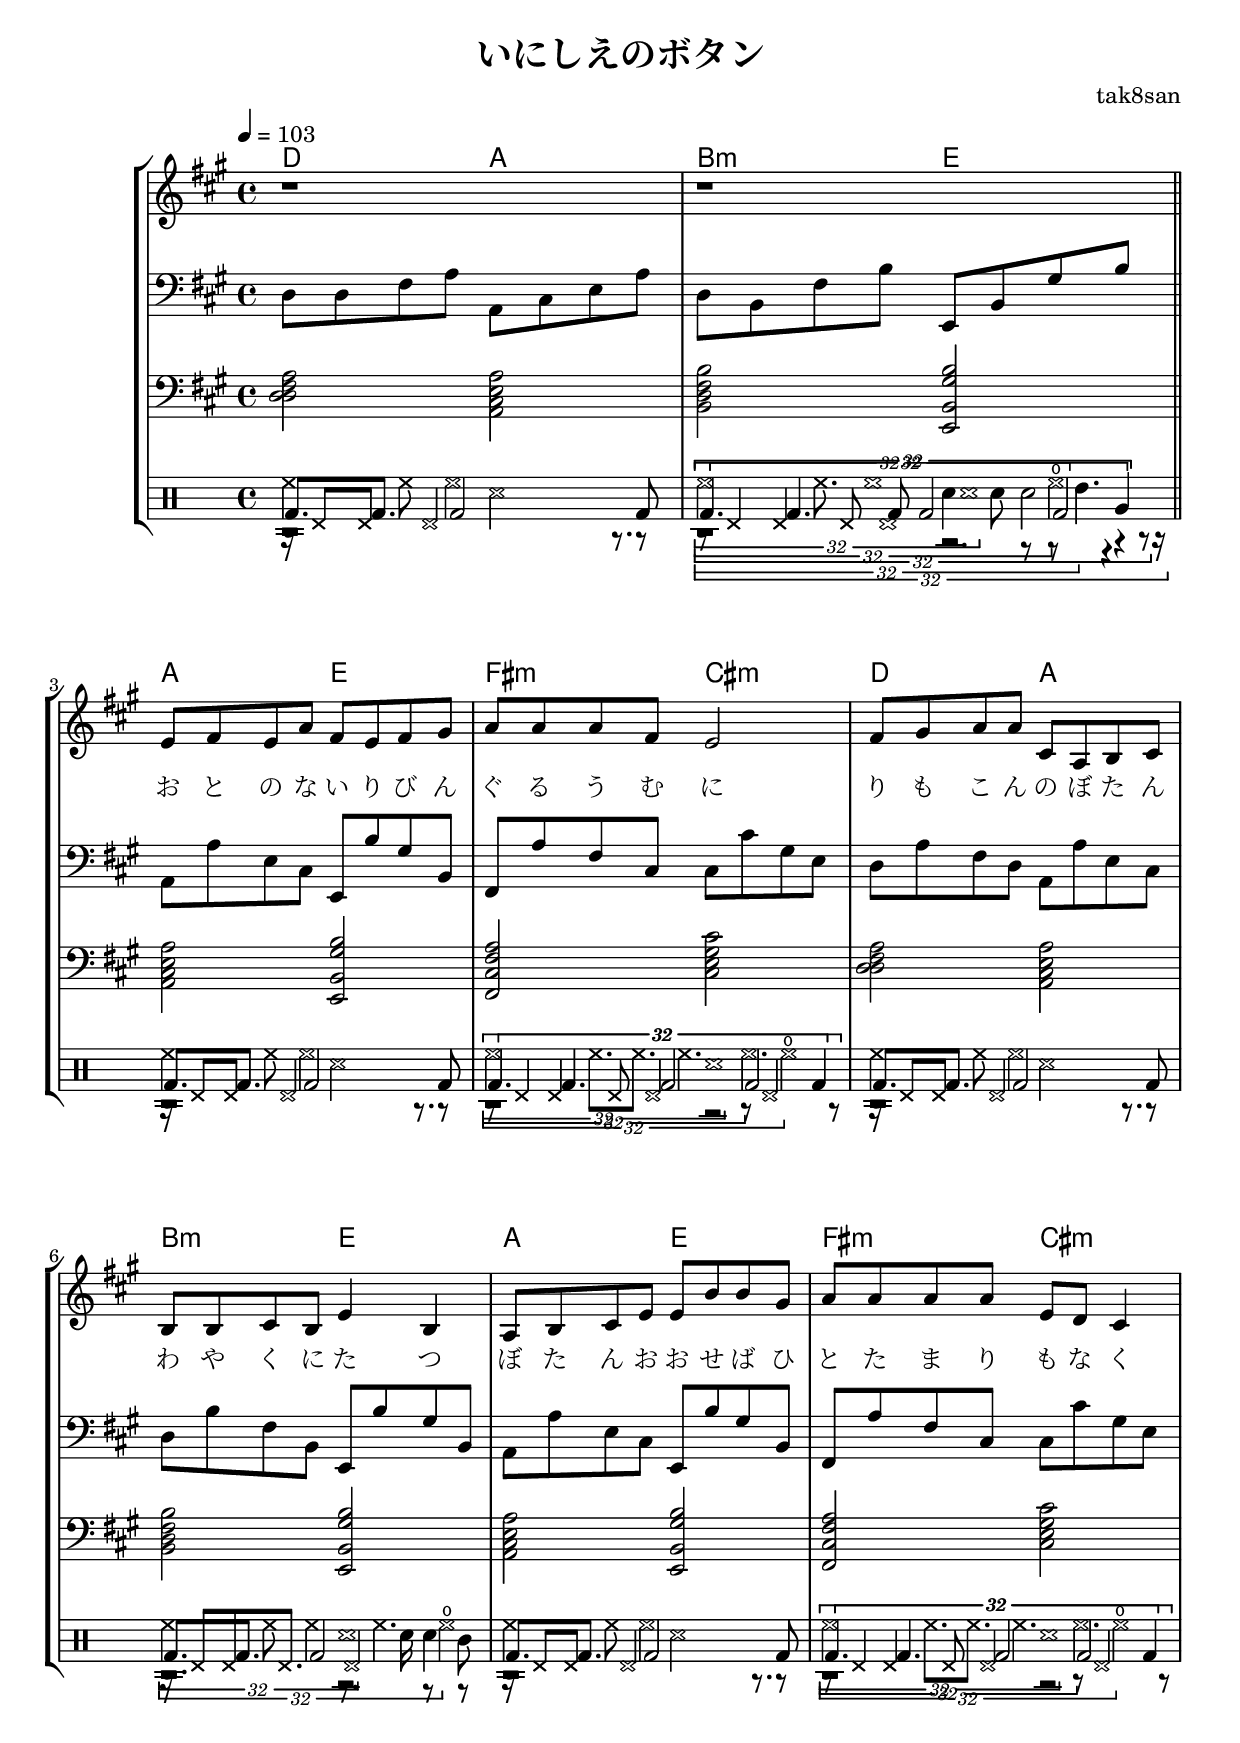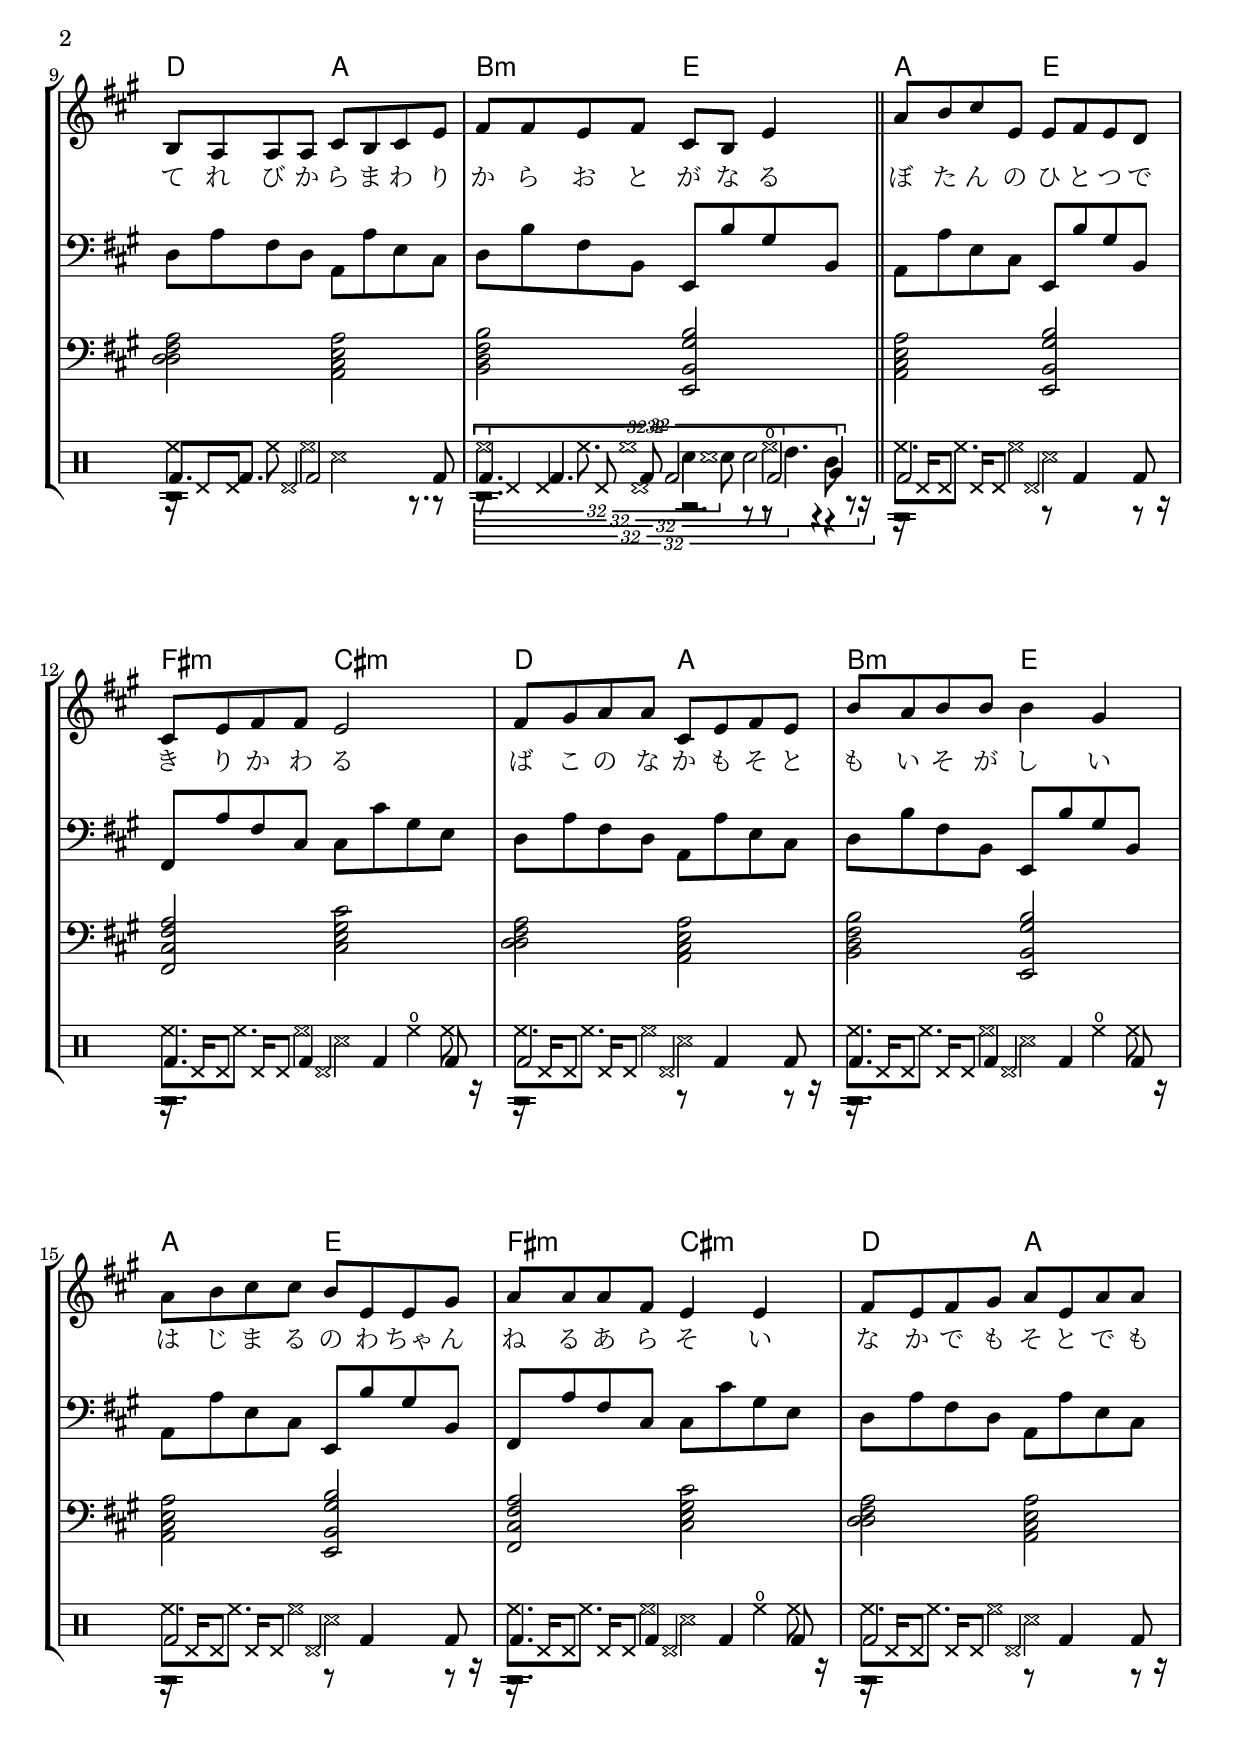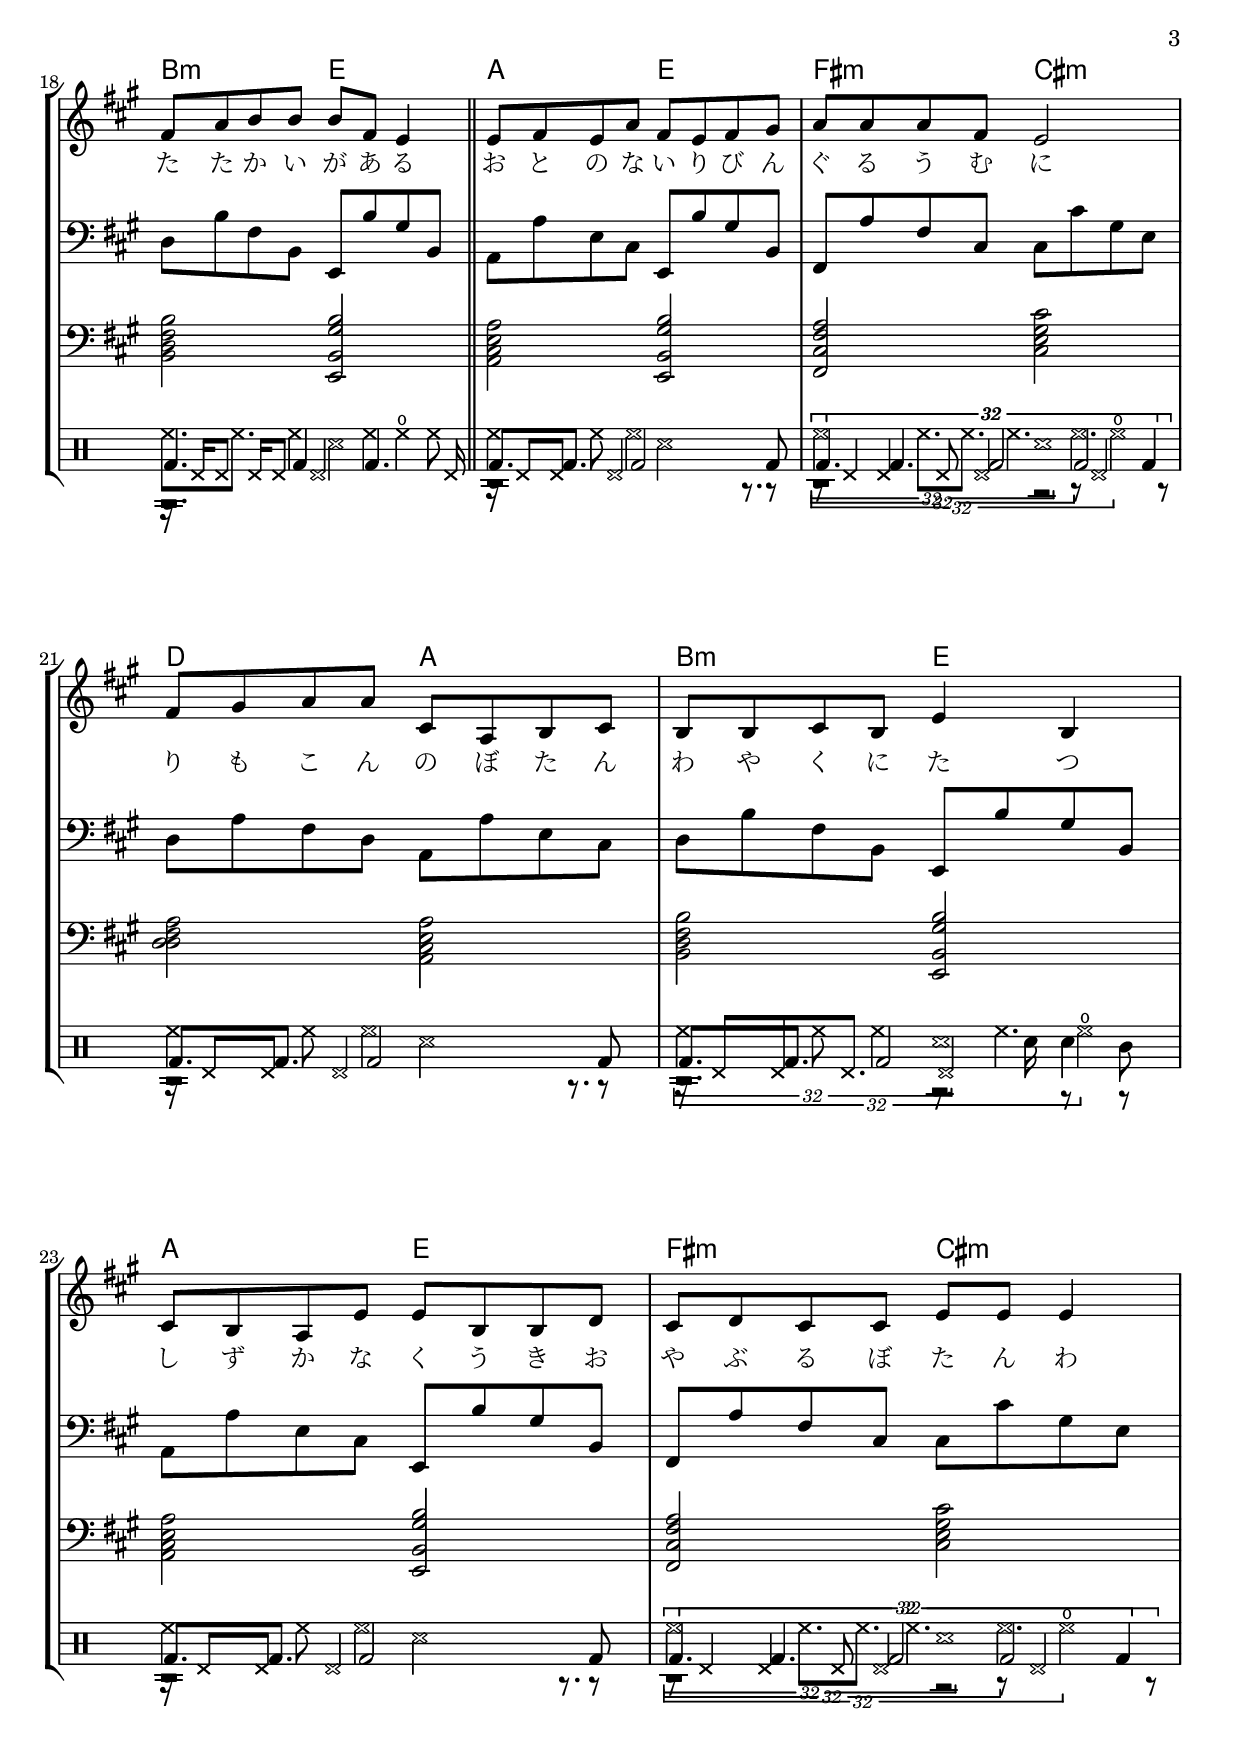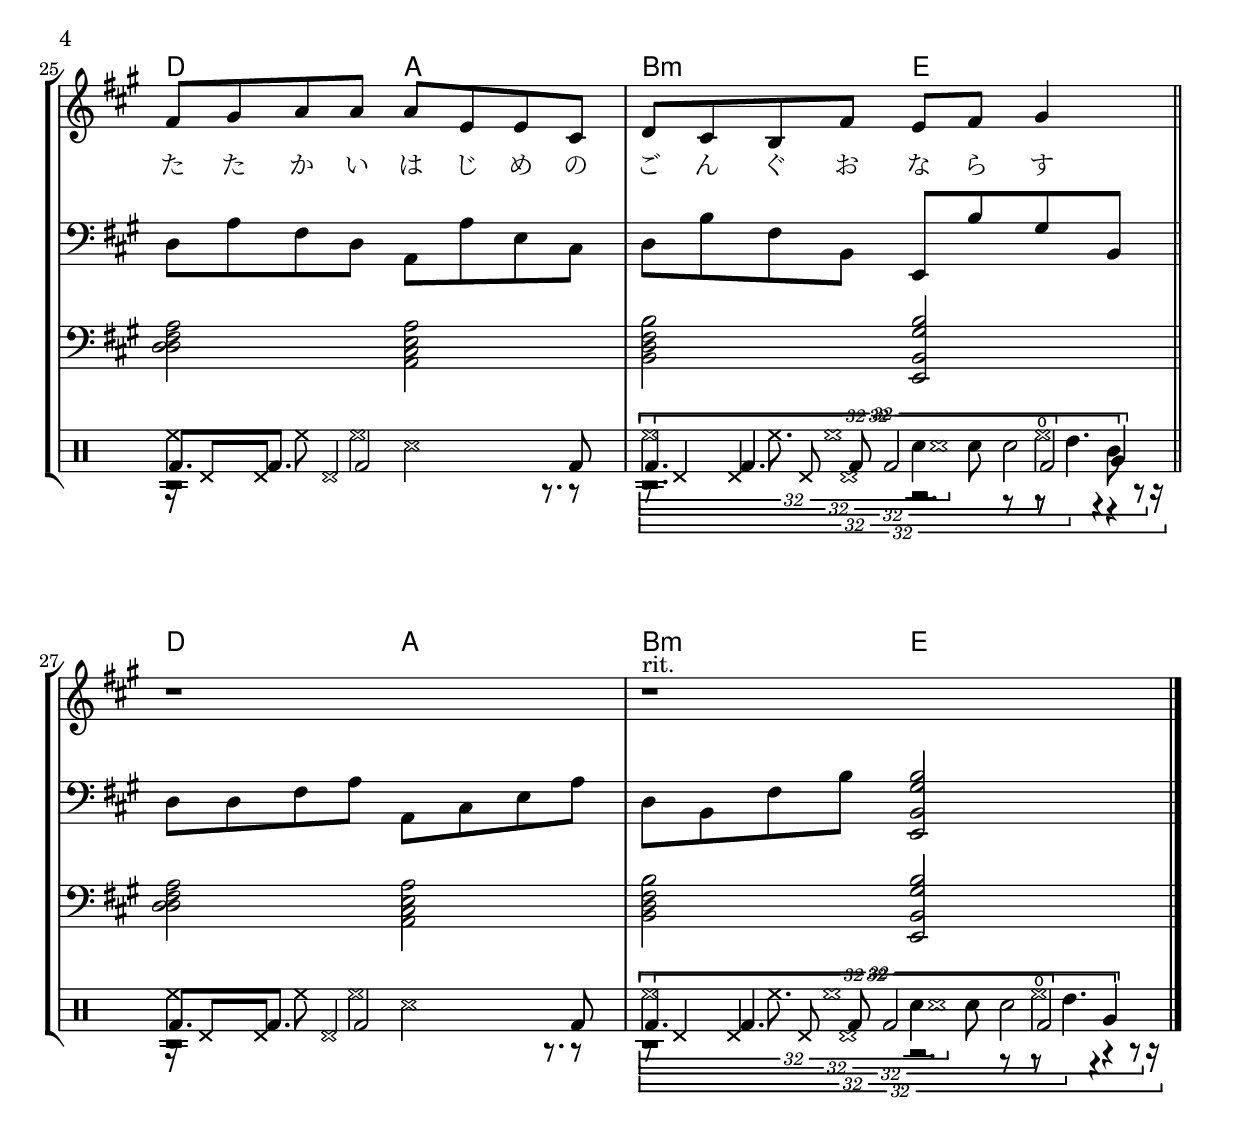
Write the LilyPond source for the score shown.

\version "2.12.1"

\header {
	title = \markup {いにしえのボタン}
	composer = \markup \center-column {tak8san}
}

harmony = \chordmode {
	d2 a b:m e 

	a e fis:m cis:m d a b:m e a e fis:m cis:m d a b:m e 

	a e fis:m cis:m d a b:m e a e fis:m cis:m d a b:m e 

	a e fis:m cis:m d a b:m e a e fis:m cis:m d a b:m e 

	d a b:m e 
}

melody = {
	\key a \major
	\tempo 4 = 103
	r1 | r1   
	\set Staff.midiInstrument = #"fss0.35"
	\set Staff.midiMinimumVolume = #0.7
	\set Staff.midiMaximumVolume = #0.9
	e'8  fis'8  e'8  a'8  fis'8  e'8  fis'8  gis'8 
	a'8  a'8  a'8  fis'8  e'2 
	fis'8  gis'8  a'8  a'8  cis'8  a8  b8  cis'8 
	b8  b8  cis'8  b8  e'4  b4 
	a8  b8  cis'8  e'8  e'8  b'8  b'8  gis'8 
	a'8  a'8  a'8  a'8  e'8  d'8  cis'4 
	b8  a8  a8  a8  cis'8  b8  cis'8  e'8 
	fis'8  fis'8  e'8  fis'8  cis'8  b8  e'4
	\set Staff.midiInstrument = #"fss0.35"
	\set Staff.midiMinimumVolume = #0.7
	\set Staff.midiMaximumVolume = #0.9
	a'8  b'8  cis''8  e'8  e'8  fis'8  e'8  d'8 
	cis'8  e'8  fis'8  fis'8  e'2 
	fis'8  gis'8  a'8  a'8  cis'8  e'8  fis'8  e'8 
	b'8  a'8  b'8  b'8  b'4  gis'4 
	a'8  b'8  cis''8  cis''8  b'8  e'8  e'8  gis'8 
	a'8  a'8  a'8  fis'8  e'4  e'4 
	fis'8  e'8  fis'8  gis'8  a'8  e'8  a'8  a'8 
	fis'8  a'8  b'8  b'8  b'8  fis'8  e'4
	\set Staff.midiInstrument = #"fss0.35"
	\set Staff.midiMinimumVolume = #0.7
	\set Staff.midiMaximumVolume = #0.9
	e'8  fis'8  e'8  a'8  fis'8  e'8  fis'8  gis'8 
	a'8  a'8  a'8  fis'8  e'2 
	fis'8  gis'8  a'8  a'8  cis'8  a8  b8  cis'8 
	b8  b8  cis'8  b8  e'4  b4 
	cis'8  b8  a8  e'8  e'8  b8  b8  d'8 
	cis'8  d'8  cis'8  cis'8  e'8  e'8  e'4 
	fis'8  gis'8  a'8  a'8  a'8  e'8  e'8  cis'8 
	d'8  cis'8  b8  fis'8  e'8  fis'8  gis'4
	r1 | r1^"rit." \bar "|."
}

words = \lyricmode {
	
	お  と  の  な  い  り  び  ん  ぐ  る  う  む  に  り  も  こ  ん  の  ぼ  た  ん  わ  や  く  に  た  つ  ぼ  た  ん  お  お  せ  ば  ひ  と  た  ま  り  も  な  く  て  れ  び  か  ら  ま  わ  り  か  ら  お  と  が  な  る  
	ぼ  た  ん  の  ひ  と  つ  で  き  り  か  わ  る  ば  こ  の  な  か  も  そ  と  も  い  そ  が  し  い  は  じ  ま  る  の  わ  ちゃ  ん  ね  る  あ  ら  そ  い  な  か  で  も  そ  と  で  も  た  た  か  い  が  あ  る  
	お  と  の  な  い  り  び  ん  ぐ  る  う  む  に  り  も  こ  ん  の  ぼ  た  ん  わ  や  く  に  た  つ  し  ず  か  な  く  う  き  お  や  ぶ  る  ぼ  た  ん  わ  た  た  か  い  は  じ  め  の  ご  ん  ぐ  お  な  ら  す  
	
}

tempochange = {
	\tempo 4 = 103
	r1 | r1 \bar "||"
	\tempo 4 = 103
	r1 | r1 | r1 | r1 | r1 | r1 | r1 | r1 \bar "||"
	\tempo 4 = 103
	r1 | r1 | r1 | r1 | r1 | r1 | r1 | r1 \bar "||"
	\tempo 4 = 103
	r1 | r1 | r1 | r1 | r1 | r1 | r1 | r1 \bar "||"
	\tempo 4 = 103
	r1 | \tempo 4 = 77 r2 \tempo 4 = 68 r2 \bar "|."
}

mainacc = {
	\clef bass
	\set Staff.midiInstrument = #"Acoustic Guitar (steel)"
	\set Staff.midiMinimumVolume = #0.3
	\set Staff.midiMaximumVolume = #0.6
	\key a \major
	\tempo 4 = 103
	d8 d8 fis8 a8
	a,8 cis8 e8 a8
	d8 b,8 fis8 b8
	e,8 b,8 gis8 b8
	\bar "||"

	\set Staff.midiInstrument = #"Acoustic Guitar (steel)"
	\set Staff.midiMinimumVolume = #0.3
	\set Staff.midiMaximumVolume = #0.6
	a,8 a e cis
	e,8 b gis b,
	fis,8 a fis cis
	cis8 cis' gis e
	d8 a fis d
	a,8 a e cis
	d8 b fis b,
	e,8 b gis b,
	a,8 a e cis
	e,8 b gis b,
	fis,8 a fis cis
	cis8 cis' gis e
	d8 a fis d
	a,8 a e cis
	d8 b fis b,
	e,8 b gis b,
	\bar "||"

	\set Staff.midiInstrument = #"Acoustic Guitar (steel)"
	\set Staff.midiMinimumVolume = #0.3
	\set Staff.midiMaximumVolume = #0.6
	a,8 a e cis
	e,8 b gis b,
	fis,8 a fis cis
	cis8 cis' gis e
	d8 a fis d
	a,8 a e cis
	d8 b fis b,
	e,8 b gis b,
	a,8 a e cis
	e,8 b gis b,
	fis,8 a fis cis
	cis8 cis' gis e
	d8 a fis d
	a,8 a e cis
	d8 b fis b,
	e,8 b gis b,
	\bar "||"

	\set Staff.midiInstrument = #"Acoustic Guitar (steel)"
	\set Staff.midiMinimumVolume = #0.3
	\set Staff.midiMaximumVolume = #0.6
	a,8 a e cis
	e,8 b gis b,
	fis,8 a fis cis
	cis8 cis' gis e
	d8 a fis d
	a,8 a e cis
	d8 b fis b,
	e,8 b gis b,
	a,8 a e cis
	e,8 b gis b,
	fis,8 a fis cis
	cis8 cis' gis e
	d8 a fis d
	a,8 a e cis
	d8 b fis b,
	e,8 b gis b,
	\bar "||"

	\set Staff.midiInstrument = #"Acoustic Guitar (steel)"
	\set Staff.midiMinimumVolume = #0.3
	\set Staff.midiMaximumVolume = #0.6
	d8 d8 fis8 a8
	a,8 cis8 e8 a8
	d8 b,8 fis8 b8
	<e, b, gis b>2
	\bar "|."
}

subacc = {
	\clef bass
	\set Staff.midiInstrument = #"String Ensemble 1"
	\set Staff.midiMinimumVolume = #0.3
	\set Staff.midiMaximumVolume = #0.6
	\key a \major
	\tempo 4 = 103
	<d d fis a>2
	<a, cis e a>2
	<d b, fis b>2
	<e, b, gis b>2
	\bar "||"

	\set Staff.midiInstrument = #"String Ensemble 2"
	\set Staff.midiMinimumVolume = #0.3
	\set Staff.midiMaximumVolume = #0.6
	<a, cis e a>2
	<e, b, gis b>2
	<fis, cis fis a>2
	<cis e gis cis'>2
	<d d fis a>2
	<a, cis e a>2
	<d b, fis b>2
	<e, b, gis b>2
	<a, cis e a>2
	<e, b, gis b>2
	<fis, cis fis a>2
	<cis e gis cis'>2
	<d d fis a>2
	<a, cis e a>2
	<d b, fis b>2
	<e, b, gis b>2
	\bar "||"

	\set Staff.midiInstrument = #"Synthstrings 1"
	\set Staff.midiMinimumVolume = #0.3
	\set Staff.midiMaximumVolume = #0.6
	<a, cis e a>2
	<e, b, gis b>2
	<fis, cis fis a>2
	<cis e gis cis'>2
	<d d fis a>2
	<a, cis e a>2
	<d b, fis b>2
	<e, b, gis b>2
	<a, cis e a>2
	<e, b, gis b>2
	<fis, cis fis a>2
	<cis e gis cis'>2
	<d d fis a>2
	<a, cis e a>2
	<d b, fis b>2
	<e, b, gis b>2
	\bar "||"

	\set Staff.midiInstrument = #"String Ensemble 2"
	\set Staff.midiMinimumVolume = #0.3
	\set Staff.midiMaximumVolume = #0.6
	<a, cis e a>2
	<e, b, gis b>2
	<fis, cis fis a>2
	<cis e gis cis'>2
	<d d fis a>2
	<a, cis e a>2
	<d b, fis b>2
	<e, b, gis b>2
	<a, cis e a>2
	<e, b, gis b>2
	<fis, cis fis a>2
	<cis e gis cis'>2
	<d d fis a>2
	<a, cis e a>2
	<d b, fis b>2
	<e, b, gis b>2
	\bar "||"

	\set Staff.midiInstrument = #"String Ensemble 1"
	\set Staff.midiMinimumVolume = #0.3
	\set Staff.midiMaximumVolume = #0.6
	<d d fis a>2
	<a, cis e a>2
	<d b, fis b>2
	<e, b, gis b>2
	\bar "|."
}

percA = {
	\drummode {
	hh4 hh8 hh2 r8  |\times 16/32{ hh2 hh8. hh1 r4 r16 } \bar "||"
	hh4 hh8 hh2 r8  |\times 16/32{ hh2 hh8. hh8. hh4. hh2. } |hh4 hh8 hh2 r8  |hh4 hh8 hh4 hh4.  |hh4 hh8 hh2 r8  |\times 16/32{ hh2 hh8. hh8. hh4. hh2. } |hh4 hh8 hh2 r8  |\times 16/32{ hh2 hh8. hh1 r4 r16 } \bar "||"
	r1  |r2. hho4  |r1  |r2. hho4  |r1  |r2. hho4  |r1  |r2. hho4  \bar "||"
	hh4 hh8 hh2 r8  |\times 16/32{ hh2 hh8. hh8. hh4. hh2. } |hh4 hh8 hh2 r8  |hh4 hh8 hh4 hh4.  |hh4 hh8 hh2 r8  |\times 16/32{ hh2 hh8. hh8. hh4. hh2. } |hh4 hh8 hh2 r8  |\times 16/32{ hh2 hh8. hh1 r4 r16 } \bar "||"
	hh4 hh8 hh2 r8  |\times 16/32{ hh2 hh8. hh1 r4 r16 } \bar "|."
	}
}

percB = {
	\drummode {
	r16 hhp8 hhp8 hhp2 r8.  |\times 16/32{ r8 hhp4 hhp4 hhp8 hhp1 r4 } \bar "||"
	r16 hhp8 hhp8 hhp2 r8.  |\times 16/32{ r8 hhp4 hhp4 hhp8 hhp2 r8 hhp2 r8 } |r16 hhp8 hhp8 hhp2 r8.  |r16 hhp8 hhp8 hhp8. hhp2  |r16 hhp8 hhp8 hhp2 r8.  |\times 16/32{ r8 hhp4 hhp4 hhp8 hhp2 r8 hhp2 r8 } |r16 hhp8 hhp8 hhp2 r8.  |\times 16/32{ r8 hhp4 hhp4 hhp8 hhp1 r4 } \bar "||"
	r16 hhp16 hhp8 hhp16 hhp8 hhp2 r16  |r16 hhp16 hhp8 hhp16 hhp8 hhp2 r16  |r16 hhp16 hhp8 hhp16 hhp8 hhp2 r16  |r16 hhp16 hhp8 hhp16 hhp8 hhp2 r16  |r16 hhp16 hhp8 hhp16 hhp8 hhp2 r16  |r16 hhp16 hhp8 hhp16 hhp8 hhp2 r16  |r16 hhp16 hhp8 hhp16 hhp8 hhp2 r16  |r16 hhp16 hhp8 hhp16 hhp8 hhp2 hhp16  \bar "||"
	r16 hhp8 hhp8 hhp2 r8.  |\times 16/32{ r8 hhp4 hhp4 hhp8 hhp2 r8 hhp2 r8 } |r16 hhp8 hhp8 hhp2 r8.  |r16 hhp8 hhp8 hhp8. hhp2  |r16 hhp8 hhp8 hhp2 r8.  |\times 16/32{ r8 hhp4 hhp4 hhp8 hhp2 r8 hhp2 r8 } |r16 hhp8 hhp8 hhp2 r8.  |\times 16/32{ r8 hhp4 hhp4 hhp8 hhp1 r4 } \bar "||"
	r16 hhp8 hhp8 hhp2 r8.  |\times 16/32{ r8 hhp4 hhp4 hhp8 hhp1 r4 } \bar "|."
	}
}

percC = {
	\drummode {
	r1  |\times 16/32{ r1 r2 hho2 } \bar "||"
	r1  |\times 16/32{ r1 r2 hho2 } |r1  |\times 16/32{ r1 r2 hho2 } |r1  |\times 16/32{ r1 r2 hho2 } |r1  |\times 16/32{ r1 r2 hho2 } \bar "||"
	hh8. hh8. hh2 r8  |hh8. hh8. hh2 hh8  |hh8. hh8. hh2 r8  |hh8. hh8. hh2 hh8  |hh8. hh8. hh2 r8  |hh8. hh8. hh2 hh8  |hh8. hh8. hh2 r8  |hh8. hh8. hh4 hh4 hh8  \bar "||"
	r1  |\times 16/32{ r1 r2 hho2 } |r1  |\times 16/32{ r1 r2 hho2 } |r1  |\times 16/32{ r1 r2 hho2 } |r1  |\times 16/32{ r1 r2 hho2 } \bar "||"
	r1  |\times 16/32{ r1 r2 hho2 } \bar "|."
	}
}

percD = {
	\drummode {
	bd8. bd8. bd2 bd8  |\times 16/32{ bd4. bd4. bd8 bd2 r8 bd2 } \bar "||"
	bd8. bd8. bd2 bd8  |\times 16/32{ bd4. bd4. bd2 bd2 bd4 } |bd8. bd8. bd2 bd8  |bd8. bd8. bd2 r8  |bd8. bd8. bd2 bd8  |\times 16/32{ bd4. bd4. bd2 bd2 bd4 } |bd8. bd8. bd2 bd8  |\times 16/32{ bd4. bd4. bd8 bd2 r8 bd2 } \bar "||"
	r2 ss2  |r2 ss2  |r2 ss2  |r2 ss2  |r2 ss2  |r2 ss2  |r2 ss2  |r2 ss2  \bar "||"
	bd8. bd8. bd2 bd8  |\times 16/32{ bd4. bd4. bd2 bd2 bd4 } |bd8. bd8. bd2 bd8  |bd8. bd8. bd2 r8  |bd8. bd8. bd2 bd8  |\times 16/32{ bd4. bd4. bd2 bd2 bd4 } |bd8. bd8. bd2 bd8  |\times 16/32{ bd4. bd4. bd8 bd2 r8 bd2 } \bar "||"
	bd8. bd8. bd2 bd8  |\times 16/32{ bd4. bd4. bd8 bd2 r8 bd2 } \bar "|."
	}
}

percE = {
	\drummode {
	r2 ss2  |\times 16/32{ r1 ss1 } \bar "||"
	r2 ss2  |\times 16/32{ r1 ss1 } |r2 ss2  |\times 16/32{ r1 ss1 } |r2 ss2  |\times 16/32{ r1 ss1 } |r2 ss2  |\times 16/32{ r1 ss1 } \bar "||"
	bd2 r8 bd4 bd8  |bd4. bd4 bd4 bd8  |bd2 r8 bd4 bd8  |bd4. bd4 bd4 bd8  |bd2 r8 bd4 bd8  |bd4. bd4 bd4 bd8  |bd2 r8 bd4 bd8  |bd4. bd4 bd4.  \bar "||"
	r2 ss2  |\times 16/32{ r1 ss1 } |r2 ss2  |\times 16/32{ r1 ss1 } |r2 ss2  |\times 16/32{ r1 ss1 } |r2 ss2  |\times 16/32{ r1 ss1 } \bar "||"
	r2 ss2  |\times 16/32{ r1 ss1 } \bar "|."
	}
}

percF = {
	\drummode {
	r1 |\times 16/32{ r1 sn4 sn8 sn2 r8 } \bar "||"
	r1 |r1 |r1 |r2 r8. sn16 sn4  |r1 |r1 |r1 |\times 16/32{ r1 sn4 sn8 sn2 r8 } \bar "||"
	r1 | r1 | r1 | r1 | r1 | r1 | r1 | r1 \bar "||"
	r1 |r1 |r1 |r2 r8. sn16 sn4  |r1 |r1 |r1 |\times 16/32{ r1 sn4 sn8 sn2 r8 } \bar "||"
	r1 |\times 16/32{ r1 sn4 sn8 sn2 r8 } \bar "|."
	}
}

percG = {
	\drummode {
	r1 |r1 \bar "||"
	r1 |r1 |r1 |r2. r8 tomml8  |r1 |r1 |r1 |r2. r8 tomml8  \bar "||"
	r1 | r1 | r1 | r1 | r1 | r1 | r1 | r1 \bar "||"
	r1 |r1 |r1 |r2. r8 tomml8  |r1 |r1 |r1 |r2. r8 tomml8  \bar "||"
	r1 |r1 \bar "|."
	}
}

percH = {
	\drummode {
	r1 |\times 16/32{ r1 r2 r8 tommh4. } \bar "||"
	r1 |r1 |r1 |r1 |r1 |r1 |r1 |\times 16/32{ r1 r2 r8 tommh4. } \bar "||"
	r1 | r1 | r1 | r1 | r1 | r1 | r1 | r1 \bar "||"
	r1 |r1 |r1 |r1 |r1 |r1 |r1 |\times 16/32{ r1 r2 r8 tommh4. } \bar "||"
	r1 |\times 16/32{ r1 r2 r8 tommh4. } \bar "|."
	}
}

percI = {
	\drummode {
	r1 |\times 16/32{ r1 r2. tomfh4 } \bar "||"
	r1 |r1 |r1 |r1 |r1 |r1 |r1 |\times 16/32{ r1 r2. tomfh4 } \bar "||"
	r1 | r1 | r1 | r1 | r1 | r1 | r1 | r1 \bar "||"
	r1 |r1 |r1 |r1 |r1 |r1 |r1 |\times 16/32{ r1 r2. tomfh4 } \bar "||"
	r1 |\times 16/32{ r1 r2. tomfh4 } \bar "|."
	}
}

\score {
	<<
		\new StaffGroup <<
			\new ChordNames {\harmony}
			\new Voice = "melody" {\melody}
			\new Lyrics \lyricsto "melody" \words
			\new Staff = "mainacc" {\mainacc}
			\new Staff = "subacc" {\subacc}
			\new DrumStaff <<
				\new DrumVoice {\percA}
				\new DrumVoice {\percB}
				\new DrumVoice {\percC}
				\new DrumVoice {\percD}
				\new DrumVoice {\percE}
				\new DrumVoice {\percF}
				\new DrumVoice {\percG}
				\new DrumVoice {\percH}
				\new DrumVoice {\percI}
			>>
		>>
	>>
	\layout { }
}
